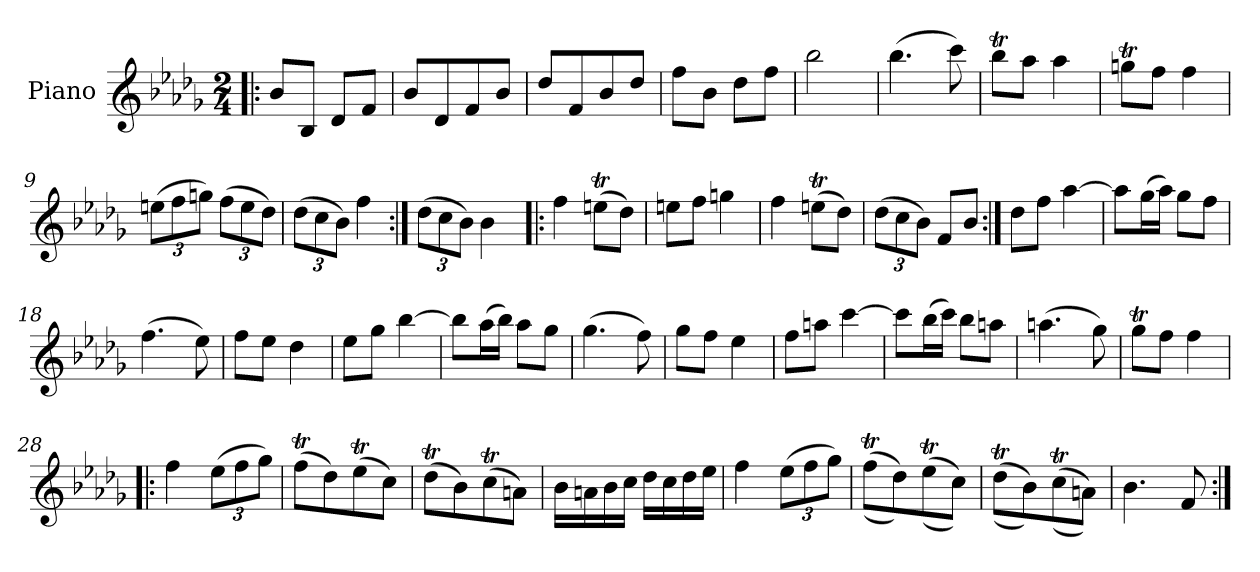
**kern
*part1
*staff1
*I"Piano
*I'Pno.
*clefG2
*k[b-e-a-d-g-]
*b-:
*M2/4
=1!|:
8b-/L
8B-/J
8d-/L
8f/J
=2
8b-/L
8d-/
8f/
8b-/J
=3
8dd-/L
8f/
8b-/
8dd-/J
=4
8ff\L
8b-\J
8dd-\L
8ff\J
=5
2bb-\
!!LO:LB:g=z
=6
(>4.bb-\
8ccc\)
=7
8bb-T\L
8aa-\J
4aa-\
=8
8ggnt\L
8ff\J
4ff\
=9
*Xbrackettup
(>12een\L
12ff\
12ggn\J)
(>12ff\L
12ee\
12dd-\J)
=10
(>12dd-\L
12cc\
12b-\J)
4ff\
=11:|!
(>12dd-\L
12cc\
12b-\J)
4b-\
!!LO:LB:g=z
=12!|:
4ff\
(>8eent\L
8dd-\J)
=13
8een\L
8ff\J
4ggn\
=14
4ff\
(>8eent\L
8dd-\J)
=15
(>12dd-\L
12cc\
12b-\J)
8f/L
8b-/J
=16:|!
8dd-\L
8ff\J
[4aa-\
=17
8aa-\L]
(>16gg-\L
16aa-\JJ)
8gg-\L
8ff\J
!!LO:LB:g=z
=18
(>4.ff\
8ee-\)
=19
8ff\L
8ee-\J
4dd-\
=20
8ee-\L
8gg-\J
[4bb-\
=21
8bb-\L]
(>16aa-\L
16bb-\JJ)
8aa-\L
8gg-\J
=22
(>4.gg-\
8ff\)
=23
8gg-\L
8ff\J
4ee-\
=24
8ff\L
8aan\J
[4ccc\
!!LO:LB:g=z
=25
8ccc\L]
(>16bb-\L
16ccc\JJ)
8bb-\L
8aan\J
=26
(>4.aan\
8gg-\)
=27
8gg-T\L
8ff\J
4ff\
=28!|:
4ff\
(>12ee-\L
12ff\
12gg-\J)
=29
(>8fft\L
8dd-\)
(>8ee-T\
8cc\J)
=30
(>8dd-T\L
8b-\)
(>8cct\
8an\J)
!!LO:LB:g=z
=31
16b-\LL
16an\
16b-\
16cc\JJ
16dd-\LL
16cc\
16dd-\
16ee-\JJ
=32
4ff\
(>12ee-\L
12ff\
12gg-\J)
=33
(>(>8fft\L
8dd-\))
(>(>8ee-T\
8cc\J))
=34
(>(>8dd-T\L
8b-\))
(>(>8cct\
8an\J))
=35
4.b-\
8f/
=:|!
*-
